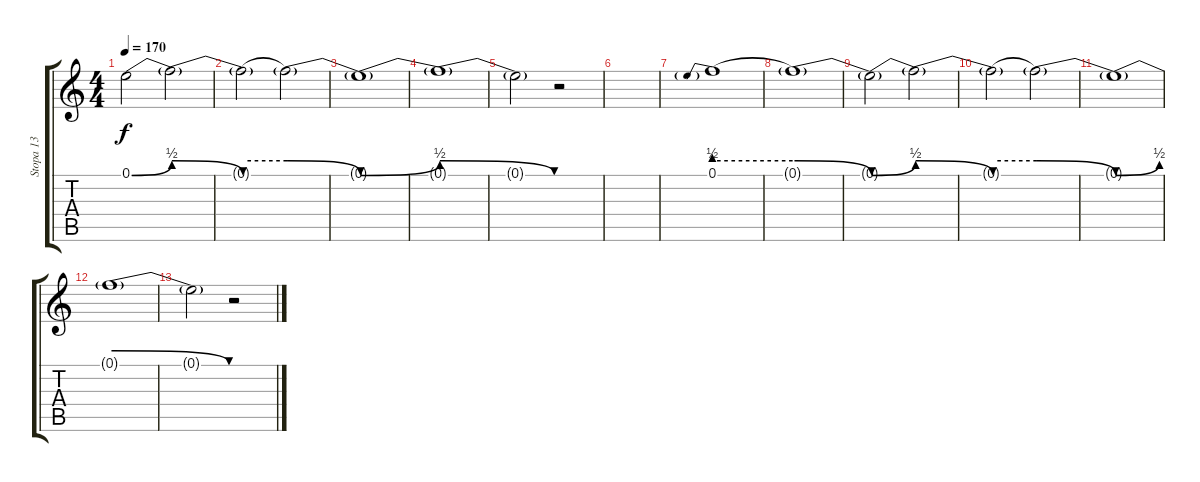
\track ("Stopa 13" "Stopa 13") {instrument distortionguitar}
\staff {score tabs}
\tuning (E4 B3 G3 D3 A2 E2) {hide}
\ts (4 4)
\tempo 170
\clef g2
\ks c
0.1{be (bend 0 0 60 2) t}.2{dy f} 0.1{be (release 0 2 60 0) t}.2 |
0.1{be (hold 0 2 60 2) t}.2 0.1{be (release 0 2 60 0) t}.2 |
0.1{be (bend 0 0 60 2) t}.1 |
0.1{be (release 0 2 60 0) t}.1 |
0.1{t}.2 r.2 |
|
0.1{be (prebend 0 2 60 2)}.1 |
0.1{be (release 0 2 60 0) t}.1 |
0.1{be (bend 0 0 60 2) t}.2 0.1{be (release 0 2 60 0) t}.2 |
0.1{be (hold 0 2 60 2) t}.2 0.1{be (release 0 2 60 0) t}.2 |
0.1{be (bend 0 0 60 2) t}.1 |
0.1{be (release 0 2 60 0) t}.1 |
0.1{t}.2 r.2
